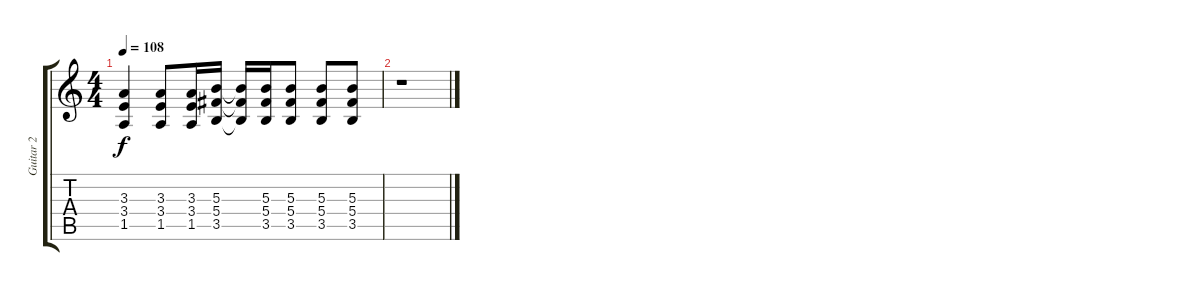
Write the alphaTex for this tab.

\track ("Guitar 2" "Guitar 2") {instrument distortionguitar}
\staff {score tabs}
\tuning (Eb4 Bb3 Gb3 Db3 Ab2 Db2) {hide}
\ts (4 4)
\tempo 108
\clef g2
\ks c
(3.3 3.4 1.5).4{dy f} (3.3 3.4 1.5).8 (3.3 3.4 1.5).16 (5.3 5.4 3.5).16 (5.3{t} 5.4{t} 3.5{t}).16 (5.3 5.4 3.5).16 (5.3 5.4 3.5).8 (5.3 5.4 3.5).8 (5.3 5.4 3.5).8 |
r.1
